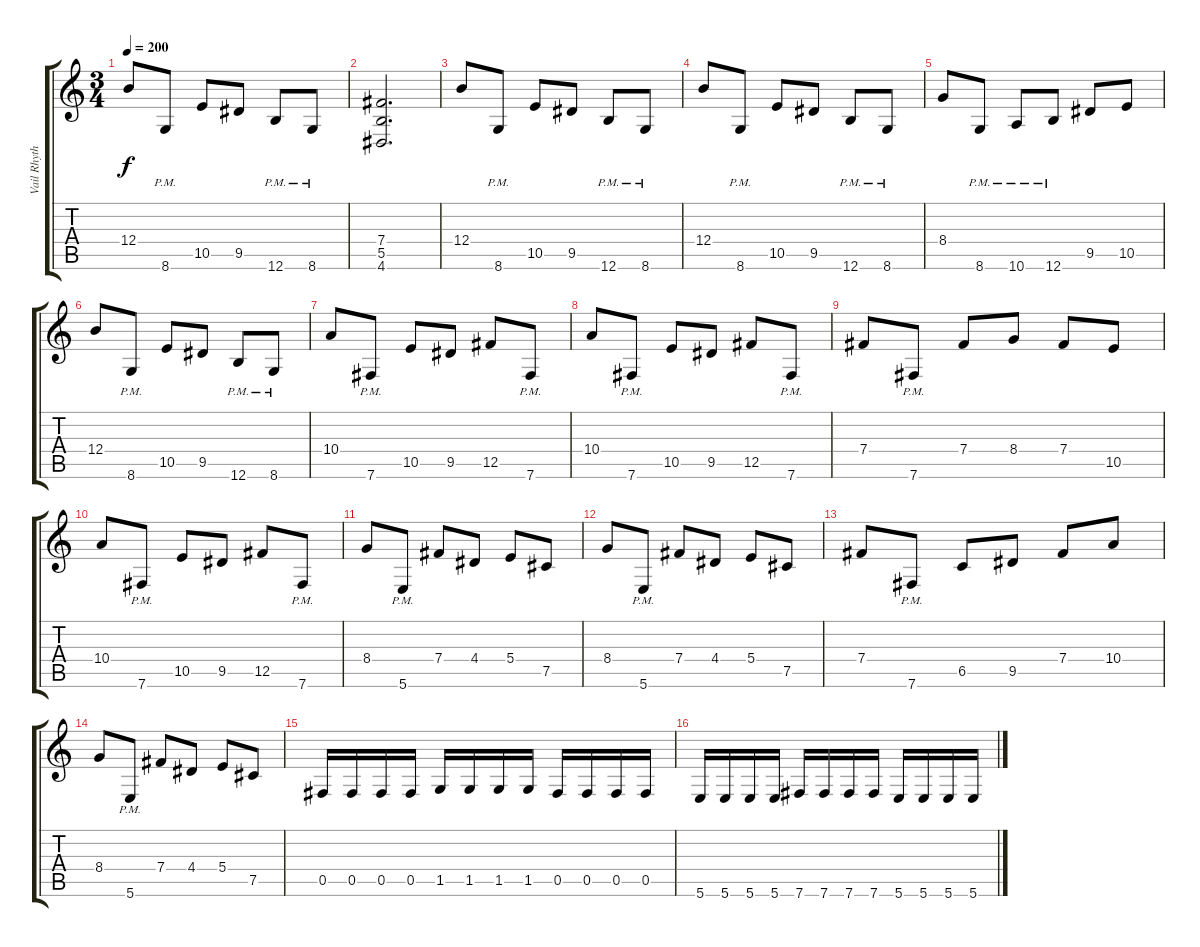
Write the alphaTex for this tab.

\track ("Vail Rhythm" "Vail Rhyth") {instrument overdrivenguitar}
\staff {score tabs}
\tuning (Db4 Ab3 E3 B2 Gb2 B1) {hide}
\ts (3 4)
\tempo 200
\clef g2
\ks c
12.4.8{dy f} 8.6{pm}.8 10.5.8 9.5.8 12.6{pm}.8 8.6{pm}.8 |
(7.4 5.5 4.6).2{d} |
12.4.8 8.6{pm}.8 10.5.8 9.5.8 12.6{pm}.8 8.6{pm}.8 |
12.4.8 8.6{pm}.8 10.5.8 9.5.8 12.6{pm}.8 8.6{pm}.8 |
8.4.8 8.6{pm}.8 10.6{pm}.8 12.6{pm}.8 9.5.8 10.5.8 |
12.4.8 8.6{pm}.8 10.5.8 9.5.8 12.6{pm}.8 8.6{pm}.8 |
10.4.8 7.6{pm}.8 10.5.8 9.5.8 12.5.8 7.6{pm}.8 |
10.4.8 7.6{pm}.8 10.5.8 9.5.8 12.5.8 7.6{pm}.8 |
7.4.8 7.6{pm}.8 7.4.8 8.4.8 7.4.8 10.5.8 |
10.4.8 7.6{pm}.8 10.5.8 9.5.8 12.5.8 7.6{pm}.8 |
8.4.8 5.6{pm}.8 7.4.8 4.4.8 5.4.8 7.5.8 |
8.4.8 5.6{pm}.8 7.4.8 4.4.8 5.4.8 7.5.8 |
7.4.8 7.6{pm}.8 6.5.8 9.5.8 7.4.8 10.4.8 |
8.4.8 5.6{pm}.8 7.4.8 4.4.8 5.4.8 7.5.8 |
0.5.16 0.5.16 0.5.16 0.5.16 1.5.16 1.5.16 1.5.16 1.5.16 0.5.16 0.5.16 0.5.16 0.5.16 |
5.6.16 5.6.16 5.6.16 5.6.16 7.6.16 7.6.16 7.6.16 7.6.16 5.6.16 5.6.16 5.6.16 5.6.16
